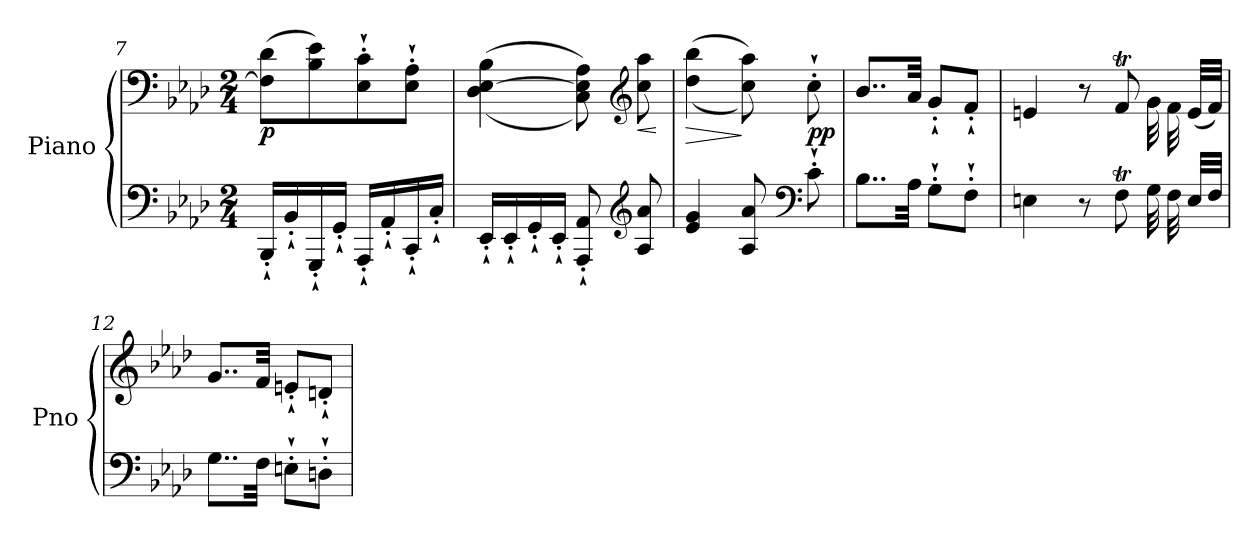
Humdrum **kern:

**kern	**kern	**dynam
*part1	*part1	*part1
*staff2	*staff1	*staff1/2
*I"Piano	*	*
*I'Pno	*	*
*clefF4	*clefF4	*
*k[b-e-a-d-]	*k[b-e-a-d-]	*
*M2/4	*M2/4	*
=7	=7	=7
!	!	!LO:DY:b
16BBB-'`/LL	(8F\] 8d-\L	p
16BB-'`/	.	.
16GGG'`/	8B-\ 8e-\)	.
16GG'`/JJ	.	.
16AAA-'`/LL	8E-\'` 8c\'`	.
16AA-'`/	.	.
16CC'`/	8E-\'` 8A-\'`J	.
16C'`/JJ	.	.
=8	=8	=8
16EE-'`/LL	(>(4D-\ [4E-\ 4B-\	.
16EE-'`/	.	.
16GG'`/	.	.
16EE-'`/JJ	.	.
8AAA-/'` 8AA-/'`	8C\ 8E-\] 8A-\))	.
*clefG2	*clefG2	*
!	!	!LO:HP:b
8A-/ 8a-/	8cc\ 8aa-\	<
.	.	[
=9	=9	=9
!	!	!LO:HP:b
4e-/ 4g/	((4dd-\ 4bb-\	>
8A-/ 8a-/	8cc\ 8aa-\))	]
*clefF4	*	*
!	!	!LO:DY:b
8c'`\	8cc'`\	pp
=10	=10	=10
!	!	!LO:DY:b
8..B-\L	8..b-/L	other-dynamics
32A-\Jkk	32a-/Jkk	.
8G'`\L	8g'`/L	.
8F'`\J	8f'`/J	.
=11	=11	=11
*^	*^	*
4En\	4.ryy	4en/	4.ryy	.
8r	.	8r	.	.
*	*Xtuplet	*	*Xtuplet	*
8FT\	40ryy	8fT/	40ryy	.
.	40G	.	40g	.
.	40F	.	40f	.
.	40E/LL	.	(40e/LL	.
.	40F/JJ	.	40f/JJ)	.
*v	*v	*	*	*
*	*v	*v	*
!!LO:LB:g=z
=12	=12	=12
8..G\L	8..g/L	.
32F\Jkk	32f/Jkk	.
8En'`\L	8en'`/L	.
8Dn'`\J	8dn'`/J	.
=	=	=
*-	*-	*-
